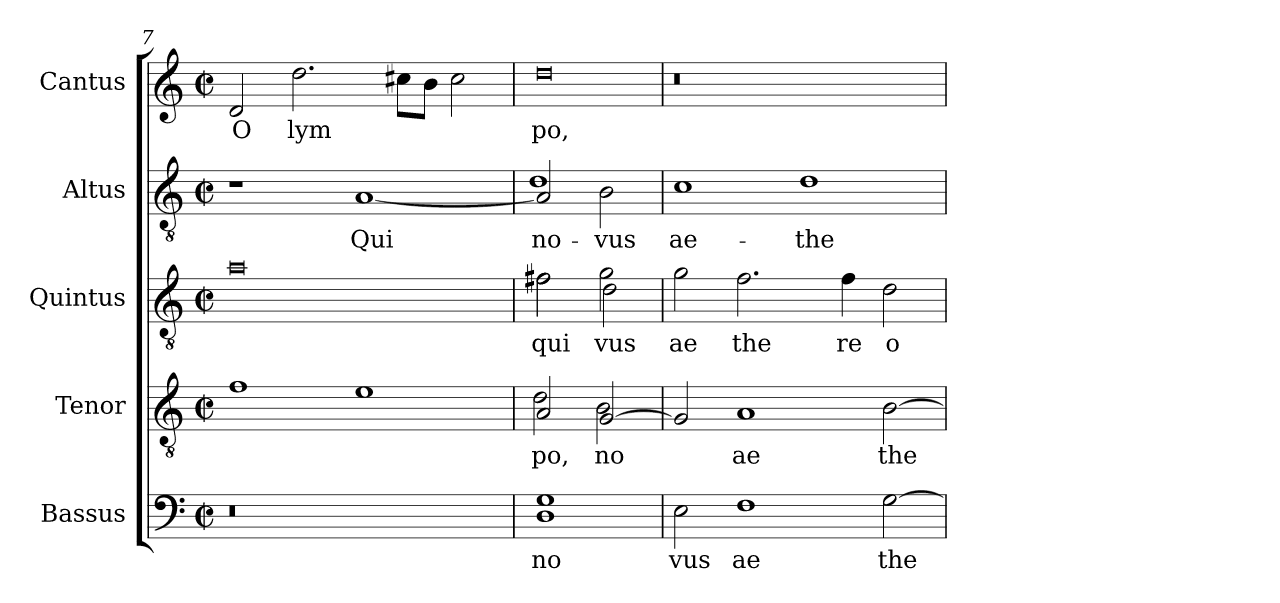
**kern	**text	**kern	**text	**kern	**text	**kern	**text	**kern	**text
*part5	*part5	*part4	*part4	*part3	*part3	*part2	*part2	*part1	*part1
*staff5	*staff5	*staff4	*staff4	*staff3	*staff3	*staff2	*staff2	*staff1	*staff1
*I"Bassus	*	*I"Tenor	*	*I"Quintus	*	*I"Altus	*	*I"Cantus	*
!!LO:LB:g=z
*clefF4	*	*clefGv2	*	*clefGv2	*	*clefGv2	*	*clefG2	*
*M2/2	*	*M2/2	*	*M2/2	*	*M2/2	*	*M2/2	*
*met(c|)	*	*met(c|)	*	*met(c|)	*	*met(c|)	*	*met(c|)	*
=7	=7	=7	=7	=7	=7	=7	=7	=7	=7
!	!	!	!	!	!	!	!	!	!LO:LY:b:cj
0r	.	1f	.	0a	.	1r	.	2d/	O
!	!	!	!	!	!	!	!	!	!LO:LY:b
.	.	.	.	.	.	.	.	2.dd\	lym
!	!	!	!	!	!	!	!LO:LY:b	!	!
.	.	1e	.	.	.	[<1A	Qui	.	.
.	.	.	.	.	.	.	.	8cc#\L	.
.	.	.	.	.	.	.	.	8b\J	.
.	.	.	.	.	.	.	.	2cc#\	.
=8	=8	=8	=8	=8	=8	=8	=8	=8	=8
!	!LO:LY:b:cj	!	!LO:LY:b:cj	!	!	!	!	!	!
*	*	*^	*	*	*	*	*	*	*
!	!	!	!	!LO:LY:b:cj	!	!LO:LY:b:cj	!	!	!	!
*	*	*	*	*	*^	*	*	*	*	*
!	!	!	!	!	!	!	!LO:LY:b:cj	!	!LO:LY:b:cj	!LO:N:vis=0	!LO:LY:b:cj
*	*	*	*	*	*	*	*	*^	*	*	*
1D 1G	no	2A/	2d\	po,	2f#X\	2f#\	qui	2A/]	1d	no-	1dd	po,
!	!	!	!	!LO:LY:b	!	!	!	!	!	!	!	!
!	!	!	!	!LO:LY:b:cj	!	!	!LO:LY:b:cj	!	!	!	!	!
!	!	!	!	!	!	!	!LO:LY:b:cj	!	!	!LO:LY:b:cj	!	!
.	.	[<2G/	2B\	no	2g\	2d\	vus	2B\	.	-vus	.	.
*	*	*	*	*	*	*	*	*v	*v	*	*	*
=9	=9	=9	=9	=9	=9	=9	=9	=9	=9	=9	=9
!	!LO:LY:b:cj	!	!	!	!	!	!LO:LY:b:cj	!	!LO:LY:b:cj	!	!
*	*	*v	*v	*	*	*	*	*	*	*	*
*	*	*	*	*v	*v	*	*	*	*	*
2E\	vus	2G/]	.	2g\	ae	1c	ae-	0r	.
!	!LO:LY:b:cj	!	!LO:LY:b:cj	!	!LO:LY:b:cj	!	!	!	!
1F	ae	1A	ae	2.f\	the	.	.	.	.
!	!	!	!	!	!	!	!LO:LY:b:cj	!	!
.	.	.	.	.	.	1d	-the-	.	.
!	!	!	!	!	!LO:LY:b:cj	!	!	!	!
.	.	.	.	4f\	re	.	.	.	.
!	!LO:LY:b	!	!LO:LY:b	!	!LO:LY:b:cj	!	!	!	!
[>2G\	the	[>2B\	the	2d\	o	.	.	.	.
=	=	=	=	=	=	=	=	=	=
*-	*-	*-	*-	*-	*-	*-	*-	*-	*-
